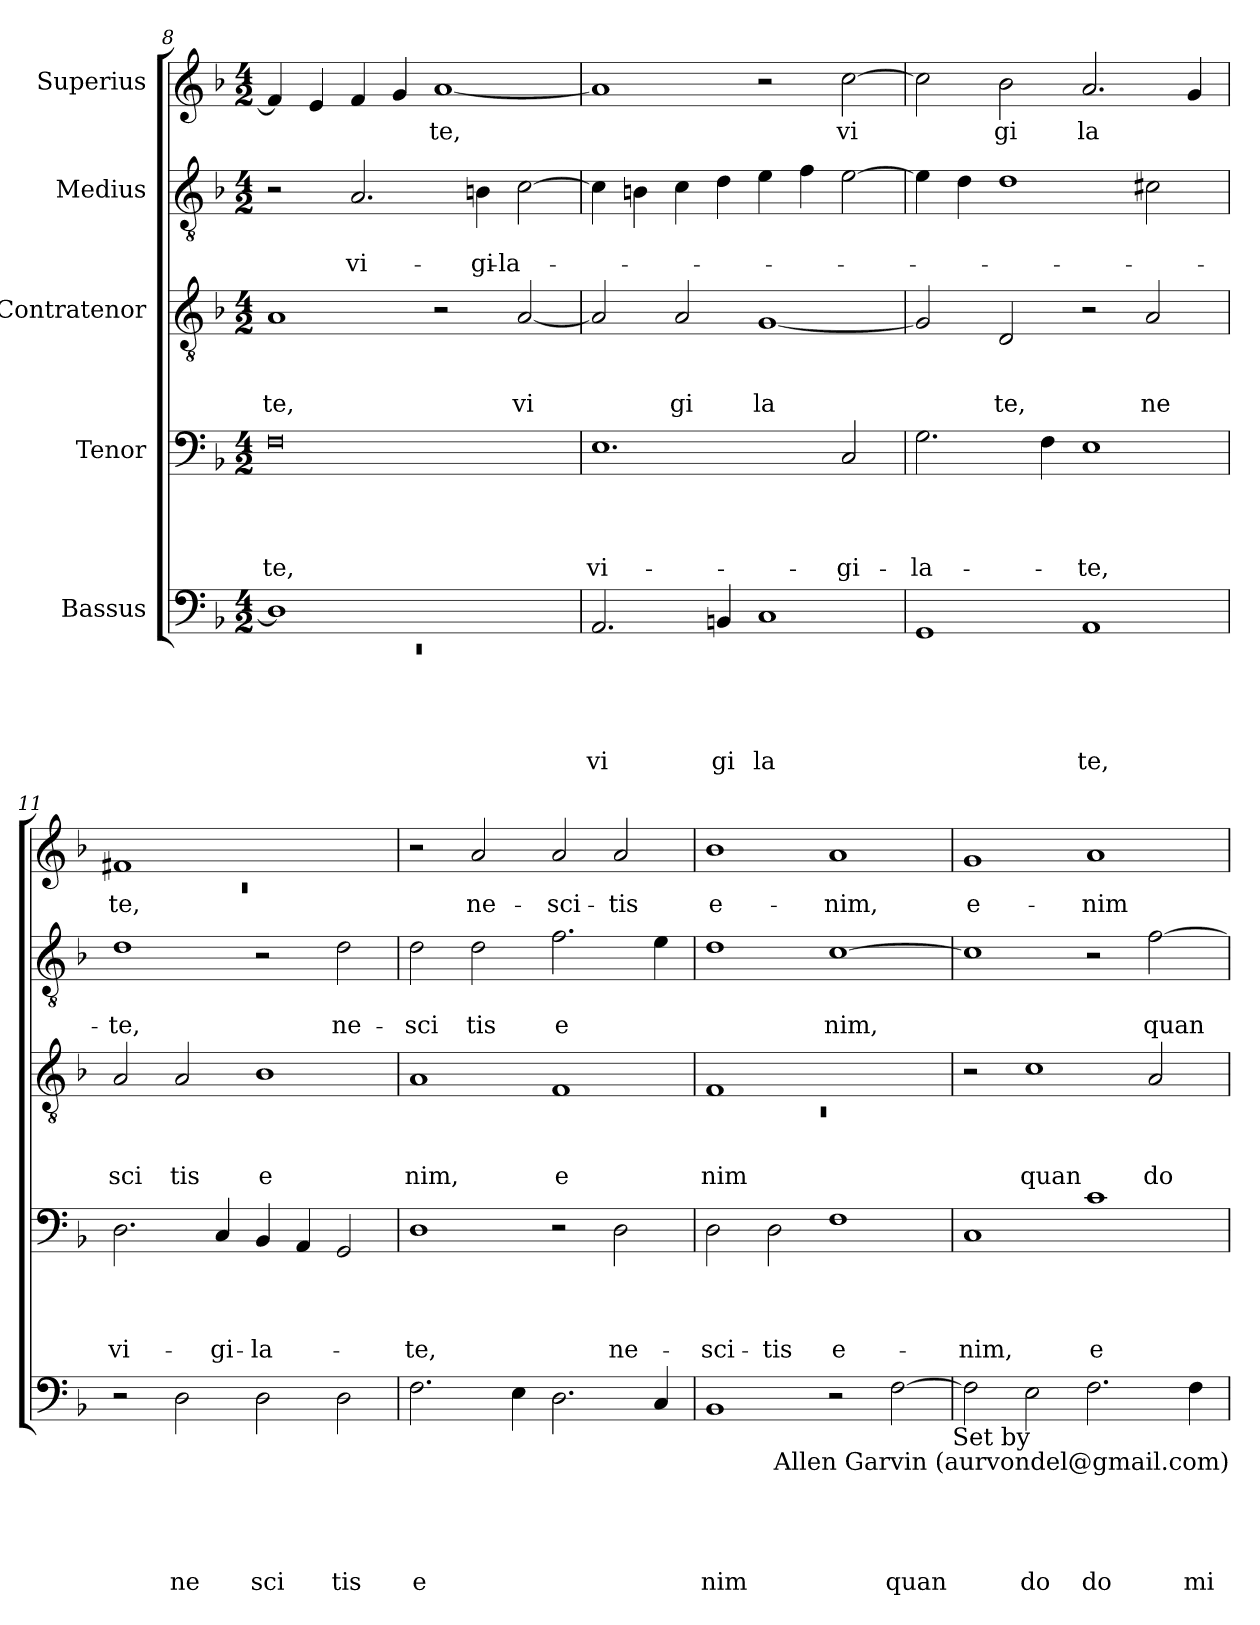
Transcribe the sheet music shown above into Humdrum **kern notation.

**kern	**text	**text	**text	**text	**text	**kern	**text	**text	**text	**text	**kern	**text	**text	**text	**kern	**text	**text	**kern	**text
*part5	*part5	*part5	*part5	*part5	*part5	*part4	*part4	*part4	*part4	*part4	*part3	*part3	*part3	*part3	*part2	*part2	*part2	*part1	*part1
*staff5	*staff5	*staff5	*staff5	*staff5	*staff5	*staff4	*staff4	*staff4	*staff4	*staff4	*staff3	*staff3	*staff3	*staff3	*staff2	*staff2	*staff2	*staff1	*staff1
*I"Bassus	*	*	*	*	*	*I"Tenor	*	*	*	*	*I"Contratenor	*	*	*	*I"Medius	*	*	*I"Superius	*
*clefF4	*	*	*	*	*	*clefF4	*	*	*	*	*clefGv2	*	*	*	*clefGv2	*	*	*clefG2	*
*k[b-]	*	*	*	*	*	*k[b-]	*	*	*	*	*k[b-]	*	*	*	*k[b-]	*	*	*k[b-]	*
*F:	*	*	*	*	*	*F:	*	*	*	*	*F:	*	*	*	*F:	*	*	*F:	*
*M4/2	*	*	*	*	*	*M4/2	*	*	*	*	*M4/2	*	*	*	*M4/2	*	*	*M4/2	*
=8	=8	=8	=8	=8	=8	=8	=8	=8	=8	=8	=8	=8	=8	=8	=8	=8	=8	=8	=8
*^	*	*	*	*	*	*	*	*	*	*	*	*	*	*	*	*	*	*	*
!	!LO:N:vis=1	!	!	!	!	!	!	!	!	!	!LO:LY:b	!	!	!	!LO:LY:b	!	!	!	!	!
1D]	0rEE	.	.	.	.	.	0F	.	.	.	-te,	1A	.	.	te,	2r	.	.	4f/]	.
.	.	.	.	.	.	.	.	.	.	.	.	.	.	.	.	.	.	.	4e/	.
!	!	!	!	!	!	!	!	!	!	!	!	!	!	!	!	!	!	!LO:LY:b	!	!
.	.	.	.	.	.	.	.	.	.	.	.	.	.	.	.	2.A/	.	vi-	4f/	.
.	.	.	.	.	.	.	.	.	.	.	.	.	.	.	.	.	.	.	4g/	.
!	!	!	!	!	!	!	!	!	!	!	!	!	!	!	!	!	!	!	!	!LO:LY:b
1ryy	.	.	.	.	.	.	.	.	.	.	.	2r	.	.	.	.	.	.	[<1a	te,
!	!	!	!	!	!	!	!	!	!	!	!	!	!	!	!	!	!	!LO:LY:b	!	!
.	.	.	.	.	.	.	.	.	.	.	.	.	.	.	.	4Bn\	.	-gi-	.	.
!	!	!	!	!	!	!	!	!	!	!	!	!	!	!	!LO:LY:b	!	!	!LO:LY:b	!	!
.	.	.	.	.	.	.	.	.	.	.	.	[<2A/	.	.	vi	[>2c\	.	-la-	.	.
*v	*v	*	*	*	*	*	*	*	*	*	*	*	*	*	*	*	*	*	*	*
=9	=9	=9	=9	=9	=9	=9	=9	=9	=9	=9	=9	=9	=9	=9	=9	=9	=9	=9	=9
!	!	!	!	!	!LO:LY:b	!	!	!	!	!LO:LY:b	!	!	!	!	!	!	!	!	!
2.AA/	.	.	.	.	vi	1.E	.	.	.	vi-	2A/]	.	.	.	4c\]	.	.	1a]	.
.	.	.	.	.	.	.	.	.	.	.	.	.	.	.	4Bn\	.	.	.	.
!	!	!	!	!	!	!	!	!	!	!	!	!	!	!LO:LY:b	!	!	!	!	!
.	.	.	.	.	.	.	.	.	.	.	2A/	.	.	gi	4c\	.	.	.	.
!	!	!	!	!	!LO:LY:b	!	!	!	!	!	!	!	!	!	!	!	!	!	!
4BBn/	.	.	.	.	gi	.	.	.	.	.	.	.	.	.	4d\	.	.	.	.
!	!	!	!	!	!LO:LY:b	!	!	!	!	!	!	!	!	!LO:LY:b	!	!	!	!	!
1C	.	.	.	.	la	.	.	.	.	.	[<1G	.	.	la	4e\	.	.	2r	.
.	.	.	.	.	.	.	.	.	.	.	.	.	.	.	4f\	.	.	.	.
!	!	!	!	!	!	!	!	!	!	!LO:LY:b	!	!	!	!	!	!	!	!	!LO:LY:b
.	.	.	.	.	.	2C/	.	.	.	-gi-	.	.	.	.	[>2e\	.	.	[>2cc\	vi
=10	=10	=10	=10	=10	=10	=10	=10	=10	=10	=10	=10	=10	=10	=10	=10	=10	=10	=10	=10
!	!	!	!	!	!	!	!	!	!	!LO:LY:b	!	!	!	!	!	!	!	!	!
1GG	.	.	.	.	.	2.G\	.	.	.	-la-	2G/]	.	.	.	4e\]	.	.	2cc\]	.
.	.	.	.	.	.	.	.	.	.	.	.	.	.	.	4d\	.	.	.	.
!	!	!	!	!	!	!	!	!	!	!	!	!	!	!LO:LY:b	!	!	!	!	!LO:LY:b
.	.	.	.	.	.	.	.	.	.	.	2D/	.	.	te,	1d	.	.	2b-\	gi
.	.	.	.	.	.	4F\	.	.	.	.	.	.	.	.	.	.	.	.	.
!	!	!	!	!	!LO:LY:b	!	!	!	!	!LO:LY:b	!	!	!	!	!	!	!	!	!LO:LY:b
1AA	.	.	.	.	te,	1E	.	.	.	-te,	2r	.	.	.	.	.	.	2.a/	la
!	!	!	!	!	!	!	!	!	!	!	!	!	!	!LO:LY:b	!	!	!	!	!
.	.	.	.	.	.	.	.	.	.	.	2A/	.	.	ne	2c#X\	.	.	.	.
.	.	.	.	.	.	.	.	.	.	.	.	.	.	.	.	.	.	4g/	.
=11	=11	=11	=11	=11	=11	=11	=11	=11	=11	=11	=11	=11	=11	=11	=11	=11	=11	=11	=11
*	*	*	*	*	*	*	*	*	*	*	*	*	*	*	*	*	*	*^	*
!	!	!	!	!	!	!	!	!	!	!LO:LY:b	!	!	!	!LO:LY:b	!	!	!LO:LY:b	!	!LO:N:vis=1	!LO:LY:b
2r	.	.	.	.	.	2.D\	.	.	.	vi-	2A/	.	.	sci	1d	.	-te,	1f#X	0rc	te,
!	!	!	!	!	!LO:LY:b	!	!	!	!	!	!	!	!	!LO:LY:b	!	!	!	!	!	!
2D\	.	.	.	.	ne	.	.	.	.	.	2A/	.	.	tis	.	.	.	.	.	.
!	!	!	!	!	!	!	!	!	!	!LO:LY:b	!	!	!	!	!	!	!	!	!	!
.	.	.	.	.	.	4C/	.	.	.	-gi-	.	.	.	.	.	.	.	.	.	.
!	!	!	!	!	!LO:LY:b	!	!	!	!	!LO:LY:b	!	!	!	!LO:LY:b	!	!	!	!	!	!
2D\	.	.	.	.	sci	4BB-/	.	.	.	-la-	1B-	.	.	e	2r	.	.	1ryy	.	.
.	.	.	.	.	.	4AA/	.	.	.	.	.	.	.	.	.	.	.	.	.	.
!	!	!	!	!	!LO:LY:b	!	!	!	!	!	!	!	!	!	!	!	!LO:LY:b	!	!	!
2D\	.	.	.	.	tis	2GG/	.	.	.	.	.	.	.	.	2d\	.	ne-	.	.	.
*	*	*	*	*	*	*	*	*	*	*	*	*	*	*	*	*	*	*v	*v	*
!!LO:PB:g=z
=12	=12	=12	=12	=12	=12	=12	=12	=12	=12	=12	=12	=12	=12	=12	=12	=12	=12	=12	=12
!	!	!	!	!	!LO:LY:b	!	!	!	!	!LO:LY:b	!	!	!	!LO:LY:b	!	!	!LO:LY:b	!	!
2.F\	.	.	.	.	e	1D	.	.	.	-te,	1A	.	.	nim,	2d\	.	-sci	2r	.
!	!	!	!	!	!	!	!	!	!	!	!	!	!	!	!	!	!LO:LY:b	!	!LO:LY:b
.	.	.	.	.	.	.	.	.	.	.	.	.	.	.	2d\	.	tis	2a/	ne-
4E\	.	.	.	.	.	.	.	.	.	.	.	.	.	.	.	.	.	.	.
!	!	!	!	!	!	!	!	!	!	!	!	!	!	!LO:LY:b	!	!	!LO:LY:b	!	!LO:LY:b
2.D\	.	.	.	.	.	2r	.	.	.	.	1F	.	.	e	2.f\	.	e	2a/	-sci-
!	!	!	!	!	!	!	!	!	!	!LO:LY:b	!	!	!	!	!	!	!	!	!LO:LY:b
.	.	.	.	.	.	2D\	.	.	.	ne-	.	.	.	.	.	.	.	2a/	-tis
4C/	.	.	.	.	.	.	.	.	.	.	.	.	.	.	4e\	.	.	.	.
=13	=13	=13	=13	=13	=13	=13	=13	=13	=13	=13	=13	=13	=13	=13	=13	=13	=13	=13	=13
*	*	*	*	*	*	*	*	*	*	*	*^	*	*	*	*	*	*	*	*
!	!	!	!	!	!LO:LY:b	!	!	!	!	!LO:LY:b	!	!LO:N:vis=1	!	!	!LO:LY:b	!	!	!	!	!LO:LY:b
1BB-	.	.	.	.	nim	2D\	.	.	.	-sci-	1F	0rC	.	.	nim	1d	.	.	1b-	e-
!	!	!	!	!	!	!	!	!	!	!LO:LY:b	!	!	!	!	!	!	!	!	!	!
.	.	.	.	.	.	2D\	.	.	.	-tis	.	.	.	.	.	.	.	.	.	.
!	!	!	!	!	!	!	!	!	!	!LO:LY:b	!	!	!	!	!	!	!	!LO:LY:b	!	!LO:LY:b
2r	.	.	.	.	.	1F	.	.	.	e-	1ryy	.	.	.	.	[>1c	.	nim,	1a	-nim,
!	!	!	!	!	!LO:LY:b	!	!	!	!	!	!	!	!	!	!	!	!	!	!	!
[>2F\	.	.	.	.	quan	.	.	.	.	.	.	.	.	.	.	.	.	.	.	.
*	*	*	*	*	*	*	*	*	*	*	*v	*v	*	*	*	*	*	*	*	*
!LO:TX:b:t=Set by	!	!	!	!	!	!	!	!	!	!	!	!	!	!	!	!	!	!	!
=14	=14	=14	=14	=14	=14	=14	=14	=14	=14	=14	=14	=14	=14	=14	=14	=14	=14	=14	=14
!	!	!	!	!	!	!	!	!	!	!LO:LY:b	!	!	!	!	!	!	!	!	!LO:LY:b
2F\]	.	.	.	.	.	1C	.	.	.	-nim,	2r	.	.	.	1c]	.	.	1g	e-
!	!	!	!	!	!LO:LY:b	!	!	!	!	!	!	!	!	!LO:LY:b	!	!	!	!	!
2E\	.	.	.	.	do	.	.	.	.	.	1c	.	.	quan	.	.	.	.	.
!	!	!	!	!	!LO:LY:b	!	!	!	!	!LO:LY:b:rj	!	!	!	!	!	!	!	!	!LO:LY:b
2.F\	.	.	.	.	do	1c	.	.	.	e-	.	.	.	.	2r	.	.	1a	-nim
!	!	!	!	!	!	!	!	!	!	!	!	!	!	!LO:LY:b	!	!	!LO:LY:b	!	!
.	.	.	.	.	.	.	.	.	.	.	2A/	.	.	do	[>2f\	.	quan	.	.
!	!	!	!	!	!LO:LY:b	!	!	!	!	!	!	!	!	!	!	!	!	!	!
4F\	.	.	.	.	mi	.	.	.	.	.	.	.	.	.	.	.	.	.	.
!LO:TX:b:t=Allen Garvin (aurvondel@gmail.com)	!	!	!	!	!	!	!	!	!	!	!	!	!	!	!	!	!	!	!
=	=	=	=	=	=	=	=	=	=	=	=	=	=	=	=	=	=	=	=
*-	*-	*-	*-	*-	*-	*-	*-	*-	*-	*-	*-	*-	*-	*-	*-	*-	*-	*-	*-
